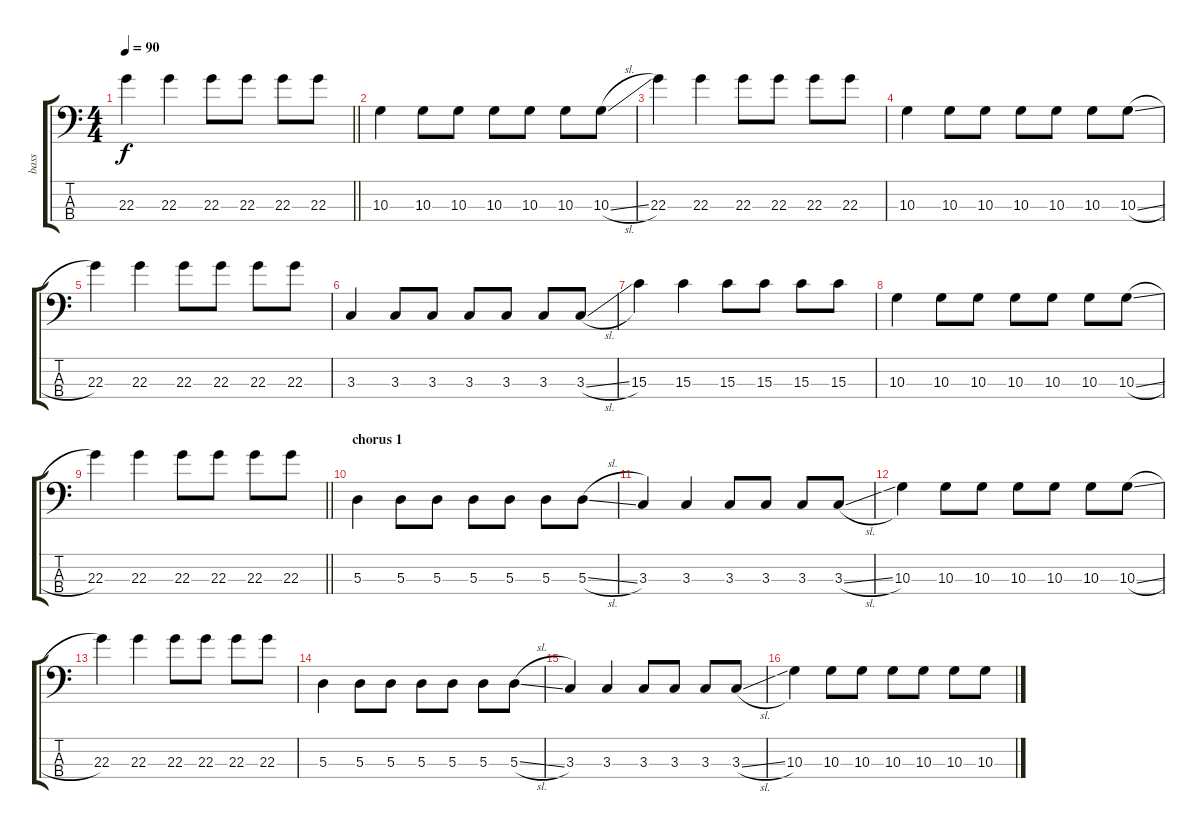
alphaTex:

\track ("bass " "bass ") {instrument electricguitarjazz}
\staff {score tabs}
\tuning (G2 D2 A1 E1) {hide}
\ts (4 4)
\tempo 90
\clef f4
\barLineRight lightlight
\ks c
22.3.4{dy f} 22.3.4 22.3.8 22.3.8 22.3.8 22.3.8 |
10.3.4 10.3.8 10.3.8 10.3.8 10.3.8 10.3.8 10.3{sl}.8 |
22.3.4 22.3.4 22.3.8 22.3.8 22.3.8 22.3.8 |
10.3.4 10.3.8 10.3.8 10.3.8 10.3.8 10.3.8 10.3{sl}.8 |
22.3.4 22.3.4 22.3.8 22.3.8 22.3.8 22.3.8 |
3.3.4 3.3.8 3.3.8 3.3.8 3.3.8 3.3.8 3.3{sl}.8 |
15.3.4 15.3.4 15.3.8 15.3.8 15.3.8 15.3.8 |
10.3.4 10.3.8 10.3.8 10.3.8 10.3.8 10.3.8 10.3{sl}.8 |
\barLineRight lightlight
22.3.4 22.3.4 22.3.8 22.3.8 22.3.8 22.3.8 |
\section ("" "chorus 1")
5.3.4 5.3.8 5.3.8 5.3.8 5.3.8 5.3.8 5.3{sl}.8 |
3.3.4 3.3.4 3.3.8 3.3.8 3.3.8 3.3{sl}.8 |
10.3.4 10.3.8 10.3.8 10.3.8 10.3.8 10.3.8 10.3{sl}.8 |
22.3.4 22.3.4 22.3.8 22.3.8 22.3.8 22.3.8 |
5.3.4 5.3.8 5.3.8 5.3.8 5.3.8 5.3.8 5.3{sl}.8 |
3.3.4 3.3.4 3.3.8 3.3.8 3.3.8 3.3{sl}.8 |
10.3.4 10.3.8 10.3.8 10.3.8 10.3.8 10.3.8 10.3{sl}.8
